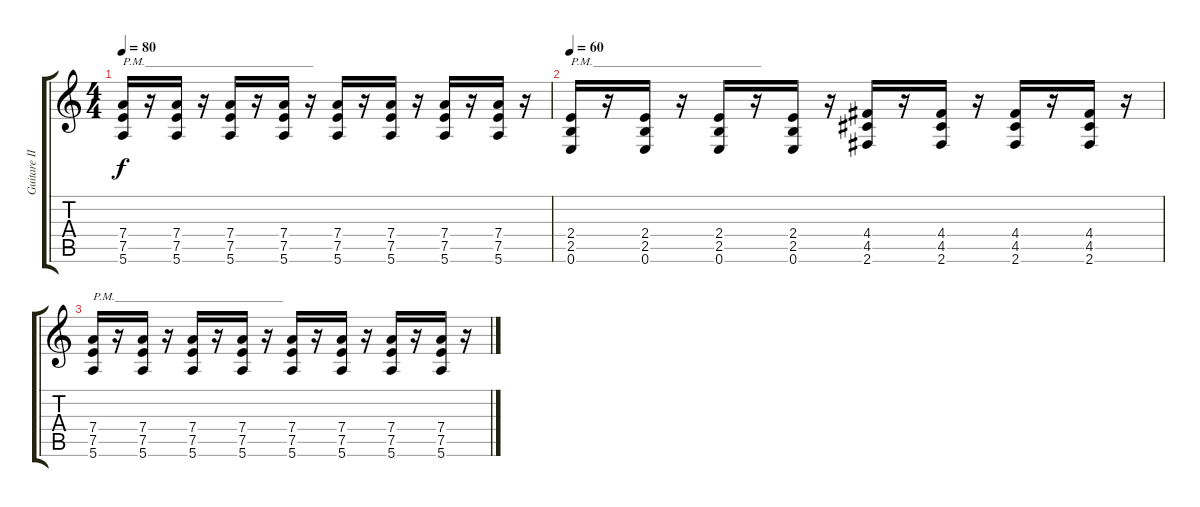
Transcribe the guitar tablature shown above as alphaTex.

\track ("Guitare III" "Guitare II") {instrument distortionguitar}
\staff {score tabs}
\tuning (E4 B3 G3 D3 A2 E2) {hide}
\ts (4 4)
\tempo 80
\clef g2
\ks c
(7.4 7.5 5.6).16{txt "P.M.____________________________" dy f} r.16 (7.4 7.5 5.6).16 r.16 (7.4 7.5 5.6).16 r.16 (7.4 7.5 5.6).16 r.16 (7.4 7.5 5.6).16 r.16 (7.4 7.5 5.6).16 r.16 (7.4 7.5 5.6).16 r.16 (7.4 7.5 5.6).16 r.16 |
\tempo 60
(2.4 2.5 0.6).16{txt "P.M.____________________________" volume 10} r.16 (2.4 2.5 0.6).16 r.16 (2.4 2.5 0.6).16 r.16 (2.4 2.5 0.6).16 r.16 (4.4 4.5 2.6).16 r.16 (4.4 4.5 2.6).16 r.16 (4.4 4.5 2.6).16 r.16 (4.4 4.5 2.6).16 r.16 |
(7.4 7.5 5.6).16{txt "P.M.____________________________"} r.16 (7.4 7.5 5.6).16 r.16 (7.4 7.5 5.6).16 r.16 (7.4 7.5 5.6).16 r.16 (7.4 7.5 5.6).16 r.16 (7.4 7.5 5.6).16 r.16 (7.4 7.5 5.6).16 r.16 (7.4 7.5 5.6).16 r.16
